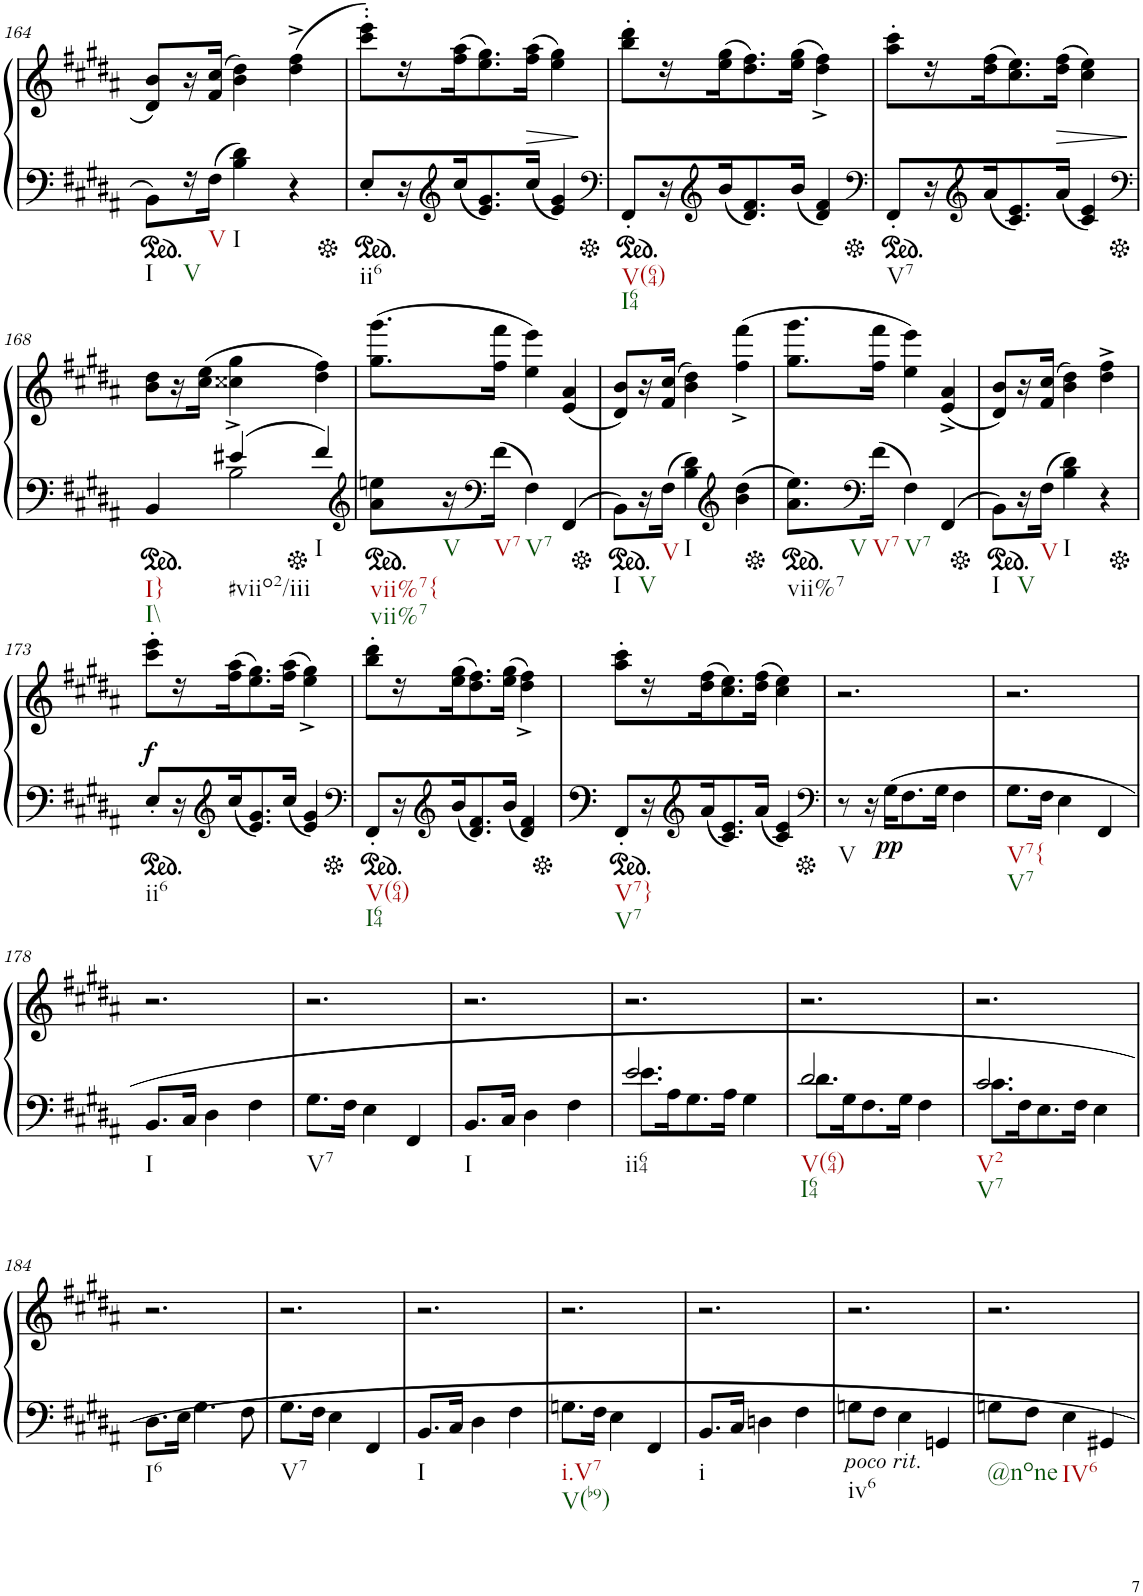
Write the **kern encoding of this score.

**kern	**dynam	**kern	**dynam
*part2	*part2	*part1	*part1
*staff2	*staff2	*staff1	*staff1
*I"Piano	*	*I"Piano	*
*I'Pno	*	*I'Pno	*
!!LO:PB:g=z
*clefF4	*	*clefG2	*
*k[f#c#g#d#a#]	*	*k[f#c#g#d#a#]	*
*M3/4	*	*M3/4	*
*ped	*	*	*
=164	=164	=164	=164
!LO:TX:b:t=I	!	!	!
8BB\L	.	8d#/ 8b/L	.
!LO:TX:b:t=V	!	!	!
16r	.	16r	.
!LO:TX:b:t=V	!	!	!
(16F#\JJ	.	(16f#/ 16cc#/JJ	.
!LO:TX:b:t=I	!	!	!
4B\ 4d#\)	.	4b\ 4dd#\)	.
4r	.	(4dd#\^ 4ff#\^	.
=165	=165	=165	=165
*ped	*	*	*
!LO:TX:b:t=ii6	!	!	!
8E'/L	.	8ccc#\' 8eee\'L)	.
16r	.	16r	.
*clefG2	*	*	*
(16cc#/J	.	(16ff#\ 16aa#\J	.
8.e/ 8.g#/)	.	8.ee\ 8.gg#\)	.
!	!	!	!LO:HP:b
(16cc#/Jk	.	(16ff#\ 16aa#\Jk	>
4e/ 4g#/)	.	4ee\ 4gg#\)	.
.	.	.	]
=166	=166	=166	=166
*clefF4	*	*	*
*Xped	*	*	*
*ped	*	*	*
!LO:TX:b:t=V(64)	!	!	!
!LO:TX:b:t=I64	!	!	!
8FF#'/L	.	8bb\' 8ddd#\'L	.
16r	.	16r	.
*clefG2	*	*	*
(16b/J	.	(16ee\ 16gg#\J	.
8.d#/ 8.f#/)	.	8.dd#\ 8.ff#\)	.
(16b/Jk	.	(16ee\ 16gg#\Jk	.
4d#/ 4f#/)	.	4dd#\^< 4ff#\^<)	.
=167	=167	=167	=167
*clefF4	*	*	*
*Xped	*	*	*
*ped	*	*	*
!LO:TX:b:t=V7	!	!	!
8FF#'/L	.	8aa#\' 8ccc#\'L	.
16r	.	16r	.
*clefG2	*	*	*
(16a#/J	.	(16dd#\ 16ff#\J	.
8.c#/ 8.e/)	.	8.cc#\ 8.ee\)	.
!	!	!	!LO:HP:b
(16a#/Jk	.	(16dd#\ 16ff#\Jk	>
4c#/ 4e/)	.	4cc#\ 4ee\)	.
.	.	.	]
!!LO:LB:g=z
=168	=168	=168	=168
*clefF4	*	*	*
*Xped	*	*	*
*ped	*	*	*
*^	*	*	*
!LO:TX:b:t=I}	!	!	!	!
!LO:TX:b:t=I\\	!	!	!	!
4BB/	4ryy	.	8b\ 8dd#\L	.
.	.	.	16r	.
.	.	.	(16cc#\ 16ee\JJ	.
!LO:TX:b:t=#viio2/iii	!	!	!	!
(4e#X/	2B\	.	4cc##X\^< 4gg#\^<	.
*Xped	*	*	*	*
!LO:TX:b:t=I	!	!	!	!
4f#/)	.	.	4dd#\ 4ff#\)	.
*v	*v	*	*	*
=169	=169	=169	=169
*clefG2	*	*	*
*ped	*	*	*
!LO:TX:b:t=vii%7{	!	!	!
!LO:TX:b:t=vii%7	!	!	!
8a#\ 8een\L	.	(8.gg#\ 8.ggg#\L	.
!LO:TX:b:t=V	!	!	!
16r	.	.	.
*clefF4	*	*	*
!LO:TX:b:t=V7	!	!	!
(16f#\JJ	.	16ff#\ 16fff#\Jk	.
!LO:TX:b:t=V7	!	!	!
4F#\)	.	4ee\ 4eee\)	.
(4FF#/	.	(4e/ 4a#/	.
=170	=170	=170	=170
*Xped	*	*	*
*ped	*	*	*
!LO:TX:b:t=I	!	!	!
8BB\L)	.	8d#/ 8b/L)	.
!LO:TX:b:t=V	!	!	!
16r	.	16r	.
!LO:TX:b:t=V	!	!	!
(16F#\JJ	.	(16f#/ 16cc#/JJ	.
!LO:TX:b:t=I	!	!	!
4B\ 4d#\)	.	4b\ 4dd#\)	.
*clefG2	*	*	*
(4b\ 4dd#\	.	(4ff#\^< 4fff#\^<	.
=171	=171	=171	=171
*Xped	*	*	*
*ped	*	*	*
!LO:TX:b:t=vii%7	!	!	!
!LO:TX:b:t=V	!	!	!
8.a#\ 8.ee\L)	.	8.gg#\ 8.ggg#\L	.
*clefF4	*	*	*
!LO:TX:b:t=V7	!	!	!
(16f#\Jk	.	16ff#\ 16fff#\Jk	.
!LO:TX:b:t=V7	!	!	!
4F#\)	.	4ee\ 4eee\)	.
(4FF#/	.	(4e/^ 4a#/^	.
=172	=172	=172	=172
*Xped	*	*	*
*ped	*	*	*
!LO:TX:b:t=I	!	!	!
8BB\L)	.	8d#/ 8b/L)	.
!LO:TX:b:t=V	!	!	!
16r	.	16r	.
!LO:TX:b:t=V	!	!	!
(16F#\JJ	.	(16f#/ 16cc#/JJ	.
!LO:TX:b:t=I	!	!	!
4B\ 4d#\)	.	4b\ 4dd#\)	.
4r	.	4dd#\^ 4ff#\^	.
!!LO:LB:g=z
=173	=173	=173	=173
*Xped	*	*	*
*ped	*	*	*
!LO:TX:b:t=ii6	!	!	!
!	!	!	!LO:DY:b
8E'/L	.	8ccc#\' 8eee\'L	f
16r	.	16r	.
*clefG2	*	*	*
(16cc#/J	.	(16ff#\ 16aa#\J	.
8.e/ 8.g#/)	.	8.ee\ 8.gg#\)	.
(16cc#/Jk	.	(16ff#\ 16aa#\Jk	.
4e/ 4g#/)	.	4ee\^< 4gg#\^<)	.
=174	=174	=174	=174
*clefF4	*	*	*
*Xped	*	*	*
*ped	*	*	*
!LO:TX:b:t=V(64)	!	!	!
!LO:TX:b:t=I64	!	!	!
8FF#'/L	.	8bb\' 8ddd#\'L	.
16r	.	16r	.
*clefG2	*	*	*
(16b/J	.	(16ee\ 16gg#\J	.
8.d#/ 8.f#/)	.	8.dd#\ 8.ff#\)	.
(16b/Jk	.	(16ee\ 16gg#\Jk	.
4d#/ 4f#/)	.	4dd#\^< 4ff#\^<)	.
=175	=175	=175	=175
*Xped	*	*	*
!LO:TX:b:t=V7}	!	!	!
!LO:TX:b:t=V7	!	!	!
8FF#'/L	.	8aa#\' 8ccc#\'L	.
16r	.	16r	.
*clefG2	*	*	*
(16a#/J	.	(16dd#\ 16ff#\J	.
8.c#/ 8.e/)	.	8.cc#\ 8.ee\)	.
(16a#/Jk	.	(16dd#\ 16ff#\Jk	.
4c#/ 4e/)	.	4cc#\ 4ee\)	.
=176	=176	=176	=176
*clefF4	*	*	*
*Xped	*	*	*
!LO:TX:b:t=V	!	!	!
8r	.	2.r	.
16r	.	.	.
!	!LO:DY:b	!	!
16G#\KL	pp	.	.
8.F#\	.	.	.
16G#\Jk	.	.	.
4F#\	.	.	.
=177	=177	=177	=177
!LO:TX:b:t=V7{	!	!	!
!LO:TX:b:t=V7	!	!	!
8.G#\L	.	2.r	.
16F#\Jk	.	.	.
4E\	.	.	.
4FF#/	.	.	.
!!LO:LB:g=z
=178	=178	=178	=178
!LO:TX:b:t=I	!	!	!
8.BB/L	.	2.r	.
16C#/Jk	.	.	.
4D#\	.	.	.
4F#\	.	.	.
=179	=179	=179	=179
!LO:TX:b:t=V7	!	!	!
8.G#\L	.	2.r	.
16F#\Jk	.	.	.
4E\	.	.	.
4FF#/	.	.	.
=180	=180	=180	=180
!LO:TX:b:t=I	!	!	!
8.BB/L	.	2.r	.
16C#/Jk	.	.	.
4D#\	.	.	.
4F#\	.	.	.
=181	=181	=181	=181
*^	*	*	*
!LO:TX:b:t=ii64	!	!	!	!
2.e/	8.e\L	.	2.r	.
.	16A#\K	.	.	.
.	8.G#\	.	.	.
.	16A#\Jk	.	.	.
.	4G#\	.	.	.
=182	=182	=182	=182	=182
!LO:TX:b:t=V(64)	!	!	!	!
!LO:TX:b:t=I64	!	!	!	!
2.d#/	8.d#\L	.	2.r	.
.	16G#\K	.	.	.
.	8.F#\	.	.	.
.	16G#\Jk	.	.	.
.	4F#\	.	.	.
=183	=183	=183	=183	=183
!LO:TX:b:t=V2	!	!	!	!
!LO:TX:b:t=V7	!	!	!	!
2.c#/	8.c#\L	.	2.r	.
.	16F#\K	.	.	.
.	8.E\	.	.	.
.	16F#\Jk	.	.	.
.	4E\	.	.	.
!!LO:LB:g=z
=184	=184	=184	=184	=184
!LO:TX:b:t=I6	!	!	!	!
*v	*v	*	*	*
8.D#\L	.	2.r	.
16E\Jk	.	.	.
4.G#\	.	.	.
8F#\	.	.	.
=185	=185	=185	=185
!LO:TX:b:t=V7	!	!	!
8.G#\L	.	2.r	.
16F#\Jk	.	.	.
4E\	.	.	.
4FF#/	.	.	.
=186	=186	=186	=186
!LO:TX:b:t=I	!	!	!
8.BB/L	.	2.r	.
16C#/Jk	.	.	.
4D#\	.	.	.
4F#\	.	.	.
=187	=187	=187	=187
!LO:TX:b:t=i.V7	!	!	!
!LO:TX:b:t=V(b9)	!	!	!
8.Gn\L	.	2.r	.
16F#\Jk	.	.	.
4E\	.	.	.
4FF#/	.	.	.
=188	=188	=188	=188
!LO:TX:b:t=i	!	!	!
8.BB/L	.	2.r	.
16C#/Jk	.	.	.
4Dn\	.	.	.
4F#\	.	.	.
=189	=189	=189	=189
!LO:TX:b:i:t=poco rit.	!	!	!
!LO:TX:b:t=iv6	!	!	!
8Gn\L	.	2.r	.
8F#\J	.	.	.
4E\	.	.	.
4GGn/	.	.	.
=190	=190	=190	=190
!LO:TX:b:t=@none	!	!	!
8Gn\L	.	2.r	.
8F#\J	.	.	.
!LO:TX:b:t=IV6	!	!	!
4E\	.	.	.
4GG#X/	.	.	.
=	=	=	=
*-	*-	*-	*-
